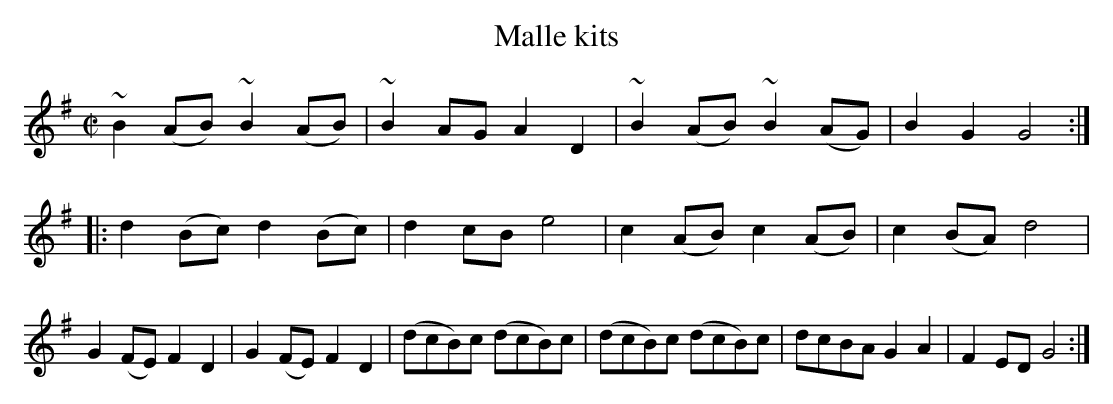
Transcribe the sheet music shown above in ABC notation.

X:1
T:Malle kits
M:C|
K:Gmaj
~B2(AB)~B2(AB)|~B2AGA2D2|~B2(AB)~B2(AG)|B2G2G4:|
|:d2(Bc)d2(Bc)|d2cBe4|c2(AB)c2(AB)|c2(BA)d4|
G2(FE)F2D2|G2(FE)F2D2|(dcB)c (dcB)c|(dcB)c (dcB)c|dcBAG2A2|F2EDG4:|
